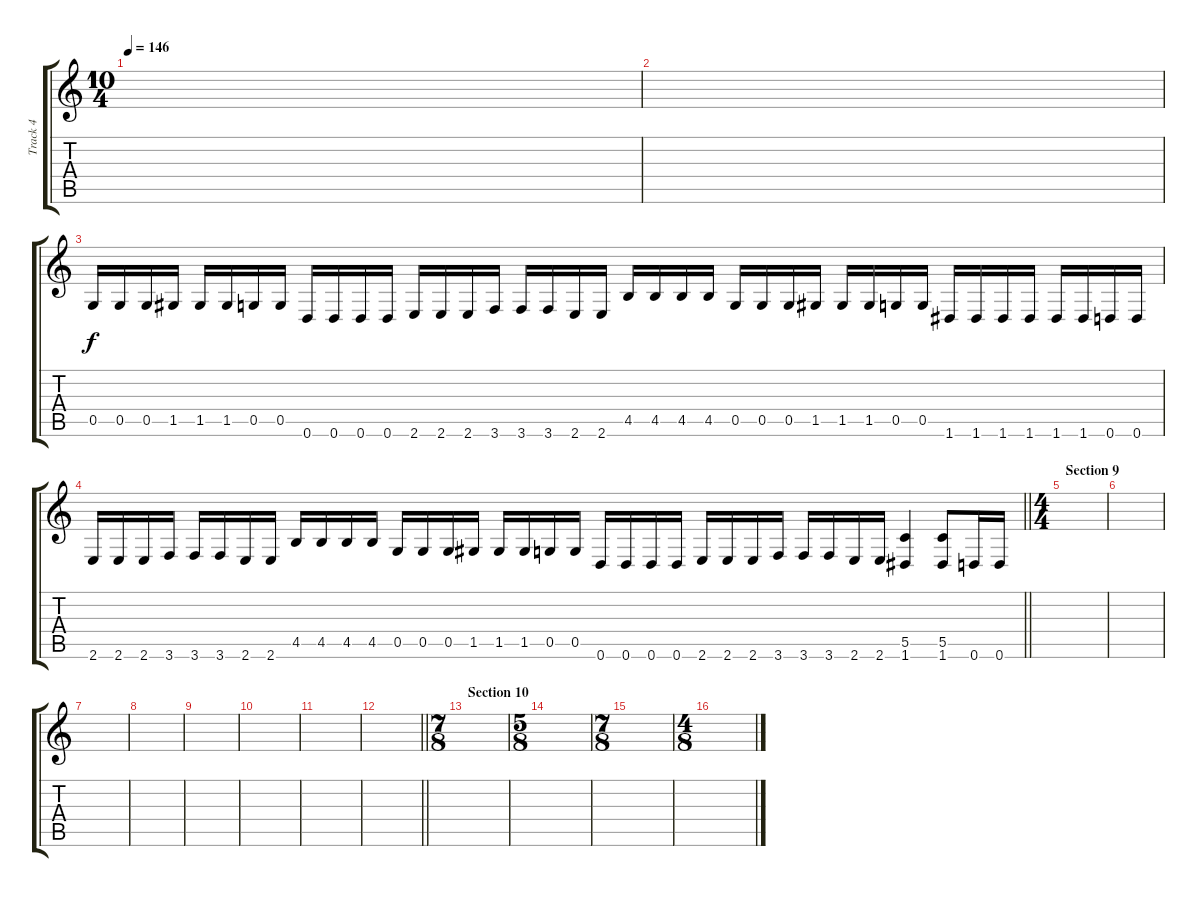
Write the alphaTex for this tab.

\track ("Track 4" "Track 4") {instrument distortionguitar}
\staff {score tabs}
\tuning (D4 A3 F3 C3 G2 D2) {hide}
\ts (10 4)
\tempo 146
\clef g2
\ks c
|
|
0.5.16 0.5.16 0.5.16 1.5.16 1.5.16 1.5.16 0.5.16 0.5.16 0.6.16 0.6.16 0.6.16 0.6.16 2.6.16 2.6.16 2.6.16 3.6.16 3.6.16 3.6.16 2.6.16 2.6.16 4.5.16 4.5.16 4.5.16 4.5.16 0.5.16 0.5.16 0.5.16 1.5.16 1.5.16 1.5.16 0.5.16 0.5.16 1.6.16 1.6.16 1.6.16 1.6.16 1.6.16 1.6.16 0.6.16 0.6.16 |
\barLineRight lightlight
2.6.16 2.6.16 2.6.16 3.6.16 3.6.16 3.6.16 2.6.16 2.6.16 4.5.16 4.5.16 4.5.16 4.5.16 0.5.16 0.5.16 0.5.16 1.5.16 1.5.16 1.5.16 0.5.16 0.5.16 0.6.16 0.6.16 0.6.16 0.6.16 2.6.16 2.6.16 2.6.16 3.6.16 3.6.16 3.6.16 2.6.16 2.6.16 (5.5 1.6).4 (5.5 1.6).8 0.6.16 0.6.16 |
\ts (4 4)
\section ("" "Section 9")
|
|
|
|
|
|
|
\barLineRight lightlight
|
\ts (7 8)
\section ("" "Section 10")
|
\ts (5 8)
|
\ts (7 8)
|
\ts (4 8)
